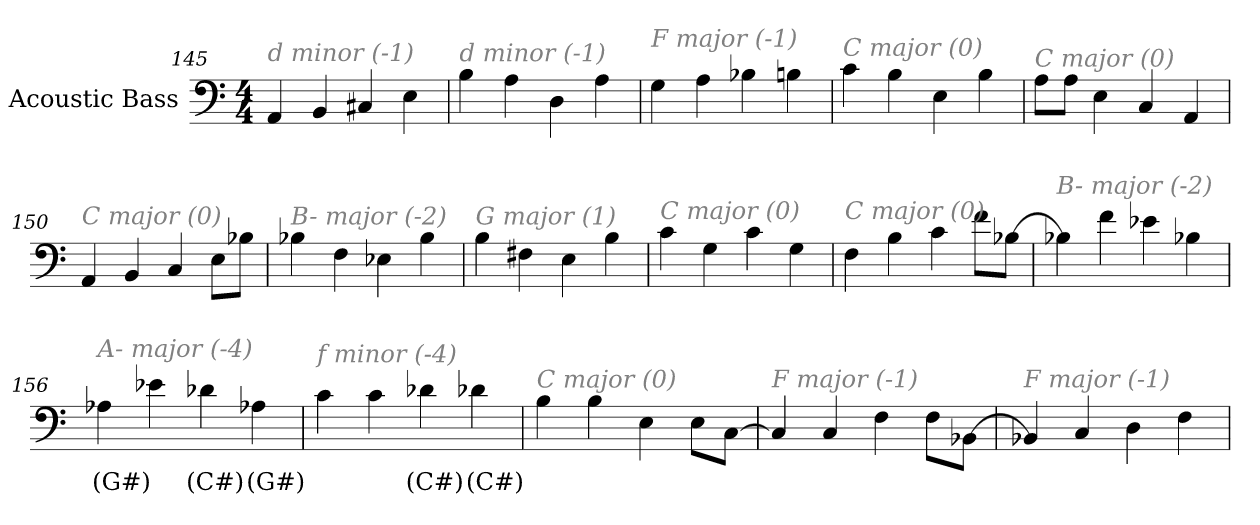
**kern	**text
*part1	*part1
*staff1	*staff1
*I"Acoustic Bass	*
*clefF4	*
*ITrd7c12	*
*k[]	*
*C:	*
*M4/4	*
=145	=145
!LO:TX:i:color=#808080:t=d minor (-1)	!
4AAA	.
4BBB	.
4CC#X	.
4EE	.
=146	=146
!LO:TX:i:color=#808080:t=d minor (-1)	!
4BB	.
4AA	.
4DD	.
4AA	.
=147	=147
!LO:TX:i:color=#808080:t=F major (-1)	!
4GG	.
4AA	.
4BB-X	.
4BBn	.
=148	=148
!LO:TX:i:color=#808080:t=C major (0)	!
4C	.
4BB	.
4EE	.
4BB	.
=149	=149
!LO:TX:i:color=#808080:t=C major (0)	!
8AAL	.
8AAJ	.
4EE	.
4CC	.
4AAA	.
=150	=150
!LO:TX:i:color=#808080:t=C major (0)	!
4AAA	.
4BBB	.
4CC	.
8EEL	.
8BB-XJ	.
=151	=151
!LO:TX:i:color=#808080:t=B- major (-2)	!
4BB-X	.
4FF	.
4EE-X	.
4BB-	.
=152	=152
!LO:TX:i:color=#808080:t=G major (1)	!
4BB	.
4FF#X	.
4EE	.
4BB	.
=153	=153
!LO:TX:i:color=#808080:t=C major (0)	!
4C	.
4GG	.
4C	.
4GG	.
=154	=154
!LO:TX:i:color=#808080:t=C major (0)	!
4FF	.
4BB	.
4C	.
8FL	.
[8BB-XJ	.
=155	=155
!LO:TX:i:color=#808080:t=B- major (-2)	!
4BB-X]	.
4F	.
4E-X	.
4BB-X	.
=156	=156
!LO:TX:i:color=#808080:t=A- major (-4)	!
4AA-Xi	(G#)
4E-X	.
4D-Xi	(C#)
4AA-Xi	(G#)
=157	=157
!LO:TX:i:color=#808080:t=f minor (-4)	!
4C	.
4C	.
4D-Xi	(C#)
4D-Xi	(C#)
=158	=158
!LO:TX:i:color=#808080:t=C major (0)	!
4BB	.
4BB	.
4EE	.
8EEL	.
[8CCJ	.
=159	=159
!LO:TX:i:color=#808080:t=F major (-1)	!
4CC]	.
4CC	.
4FF	.
8FFL	.
[8BBB-XJ	.
=160	=160
!LO:TX:i:color=#808080:t=F major (-1)	!
4BBB-X]	.
4CC	.
4DD	.
4FF	.
=	=
*-	*-
